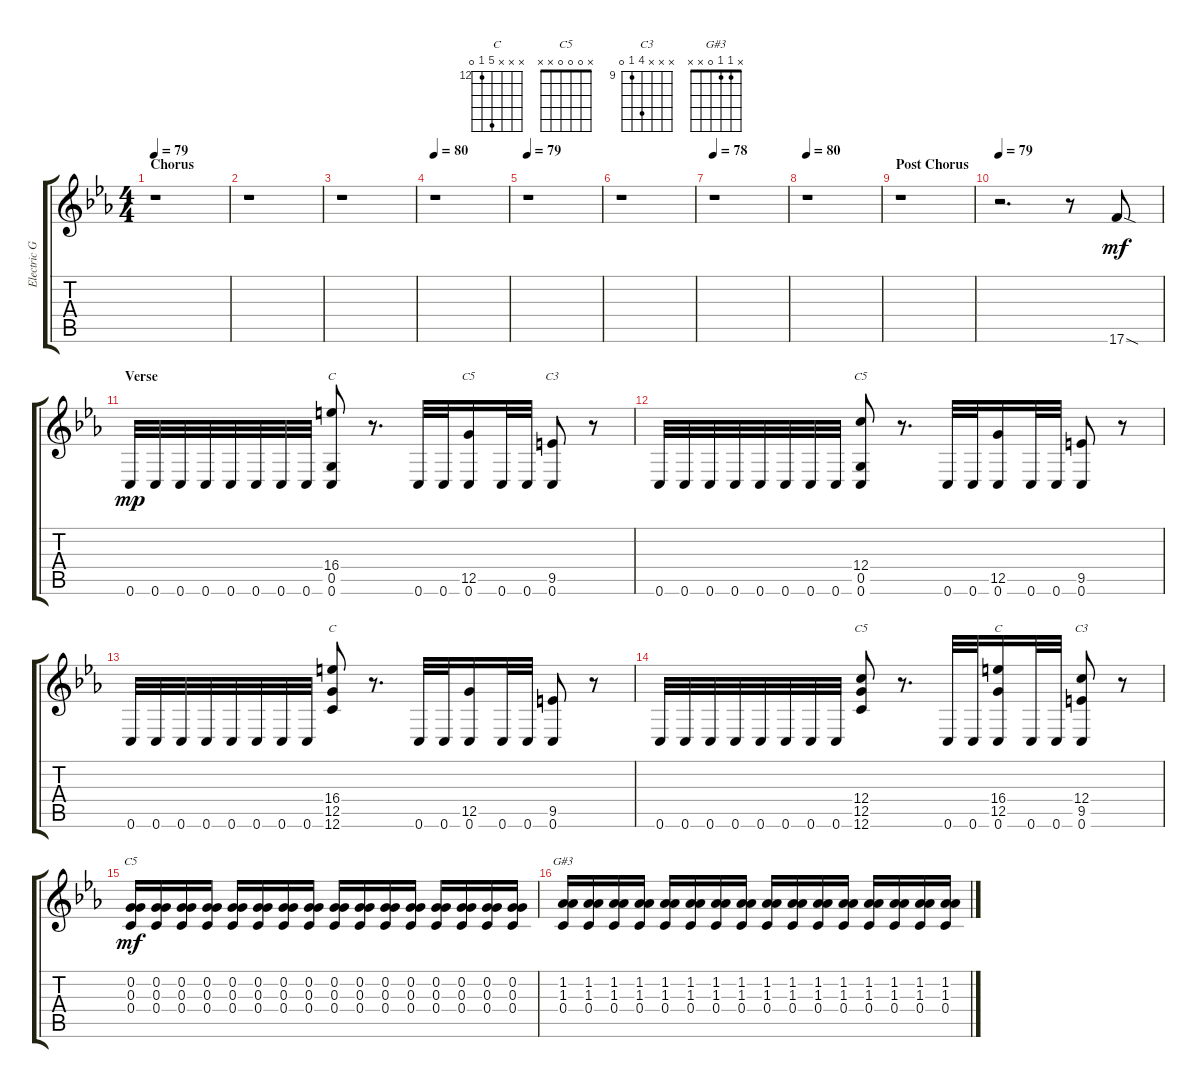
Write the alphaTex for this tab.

\track ("Electric Guitar #3" "Electric G") {instrument distortionguitar}
\staff {score tabs}
\tuning (D4 G3 G3 C3 G2 C2) {hide}
\chord ("C" x x x 16 0 0) {firstfret 16}
\chord ("C5" x x x x 12 0) {firstfret 12}
\chord ("C3" x x x x 9 0) {firstfret 9}
\chord ("C5" x x x 12 0 0) {firstfret 12}
\chord ("C" x x x 16 12 12) {firstfret 12 barre 12}
\chord ("C5" x x x 12 12 12) {firstfret 12 barre 12}
\chord ("C" x x x 16 12 0) {firstfret 12}
\chord ("C3" x x x 12 9 0) {firstfret 9}
\chord ("C5" x 0 0 0 x x)
\chord ("G#3" x 1 1 0 x x)
\ts (4 4)
\section ("" "Chorus")
\tempo 79
\clef g2
\ks cminor
r.1{dy mf} |
r.1 |
r.1 |
\tempo 80
r.1 |
\tempo 79
r.1 |
r.1 |
\tempo 78
r.1 |
\tempo 80
r.1 |
\section ("" "Post Chorus")
r.1 |
\tempo 79
r.2{d} r.8 17.6{sod}.8 |
\section ("" "Verse")
0.6.32{dy mp} 0.6.32 0.6.32 0.6.32 0.6.32 0.6.32 0.6.32 0.6.32 (16.4 0.5 0.6).8{ch "C"} r.8{d} 0.6.32 0.6.32 (12.5 0.6).16{ch "C5"} 0.6.32 0.6.32 (9.5 0.6).8{ch "C3"} r.8 |
0.6.32 0.6.32 0.6.32 0.6.32 0.6.32 0.6.32 0.6.32 0.6.32 (12.4 0.5 0.6).8{ch "C5"} r.8{d} 0.6.32 0.6.32 (12.5 0.6).16 0.6.32 0.6.32 (9.5 0.6).8 r.8 |
0.6.32 0.6.32 0.6.32 0.6.32 0.6.32 0.6.32 0.6.32 0.6.32 (16.4 12.5 12.6).8{ch "C"} r.8{d} 0.6.32 0.6.32 (12.5 0.6).16 0.6.32 0.6.32 (9.5 0.6).8 r.8 |
0.6.32 0.6.32 0.6.32 0.6.32 0.6.32 0.6.32 0.6.32 0.6.32 (12.4 12.5 12.6).8{ch "C5"} r.8{d} 0.6.32 0.6.32 (16.4 12.5 0.6).16{ch "C"} 0.6.32 0.6.32 (12.4 9.5 0.6).8{ch "C3"} r.8 |
(0.2 0.3 0.4).16{ch "C5" dy mf} (0.2 0.3 0.4).16 (0.2 0.3 0.4).16 (0.2 0.3 0.4).16 (0.2 0.3 0.4).16 (0.2 0.3 0.4).16 (0.2 0.3 0.4).16 (0.2 0.3 0.4).16 (0.2 0.3 0.4).16 (0.2 0.3 0.4).16 (0.2 0.3 0.4).16 (0.2 0.3 0.4).16 (0.2 0.3 0.4).16 (0.2 0.3 0.4).16 (0.2 0.3 0.4).16 (0.2 0.3 0.4).16 |
(1.2 1.3 0.4).16{ch "G#3"} (1.2 1.3 0.4).16 (1.2 1.3 0.4).16 (1.2 1.3 0.4).16 (1.2 1.3 0.4).16 (1.2 1.3 0.4).16 (1.2 1.3 0.4).16 (1.2 1.3 0.4).16 (1.2 1.3 0.4).16 (1.2 1.3 0.4).16 (1.2 1.3 0.4).16 (1.2 1.3 0.4).16 (1.2 1.3 0.4).16 (1.2 1.3 0.4).16 (1.2 1.3 0.4).16 (1.2 1.3 0.4).16
